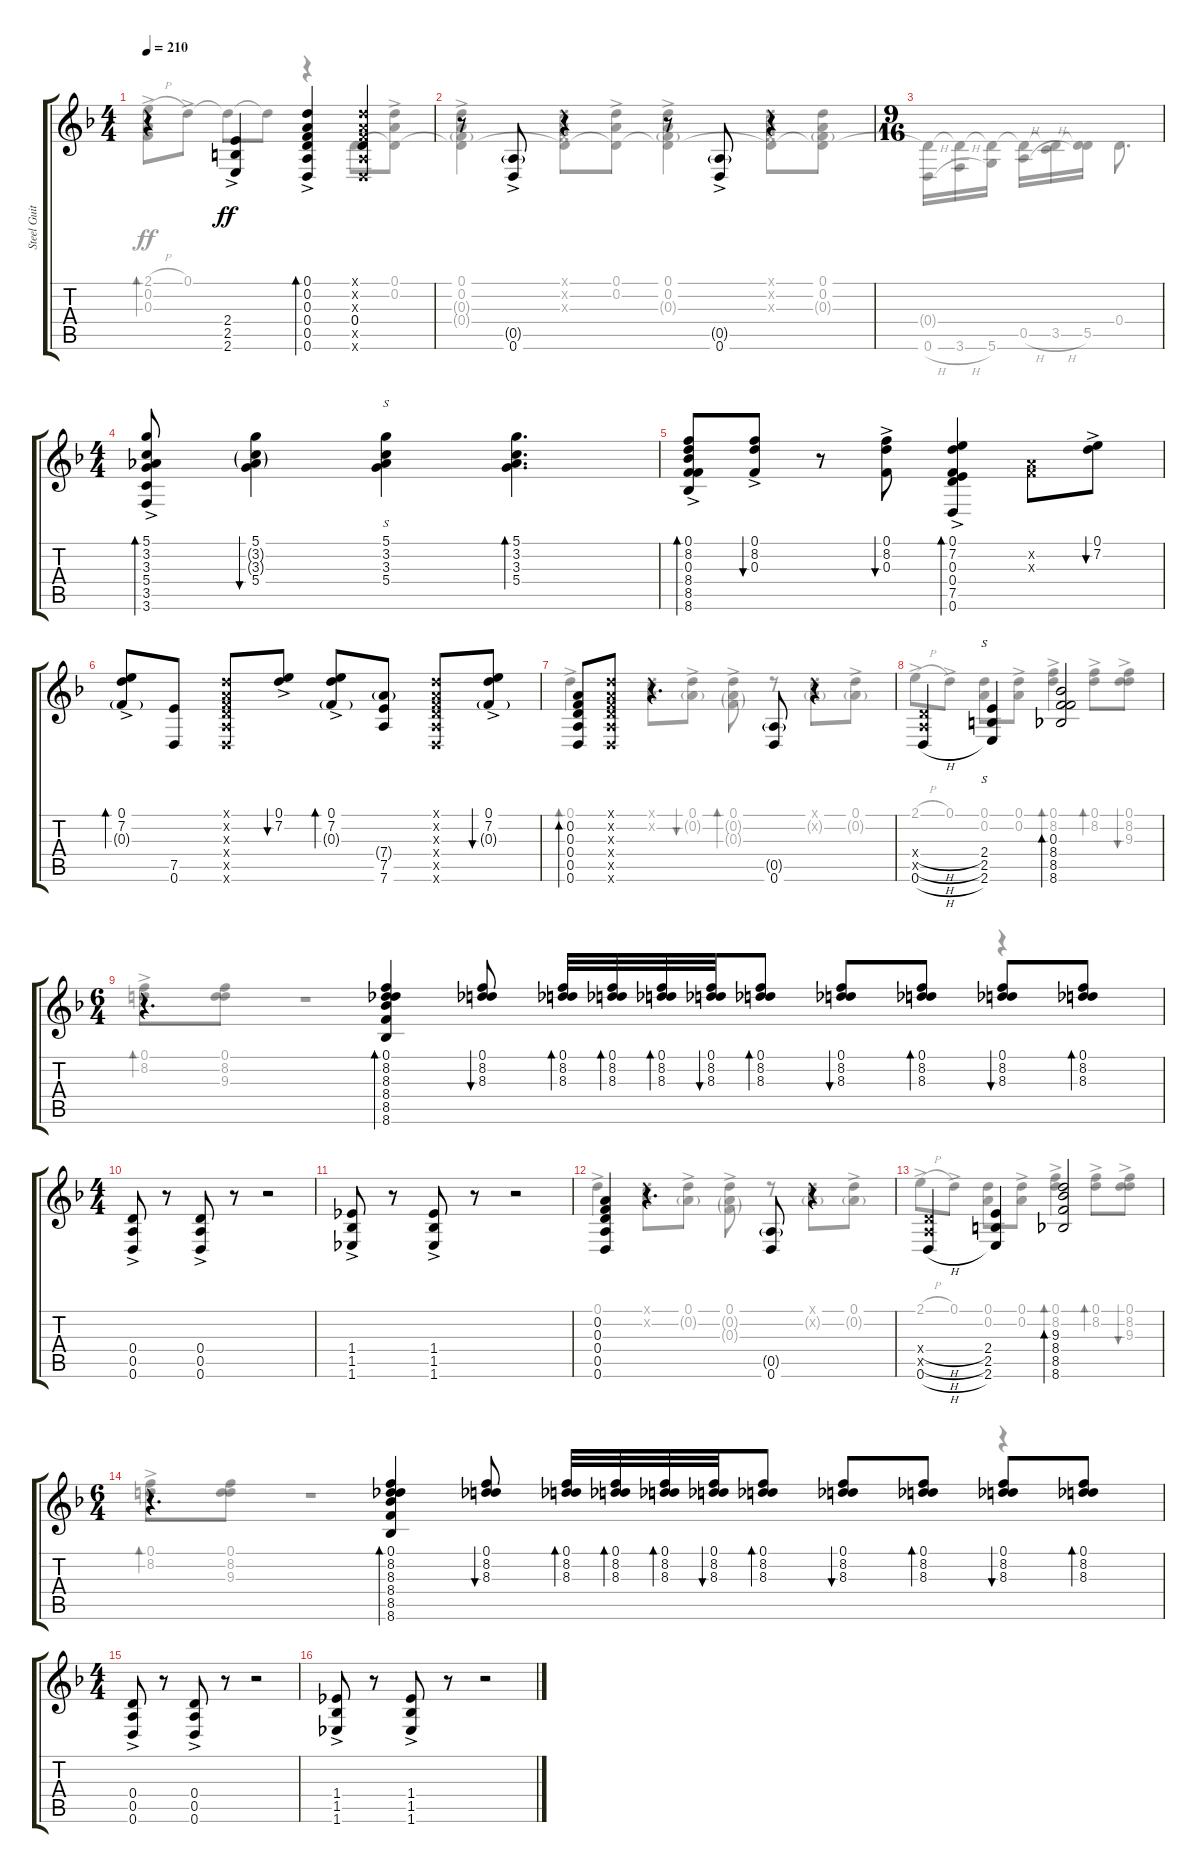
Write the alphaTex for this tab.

\track ("Steel Guitar" "Steel Guit") {instrument acousticguitarsteel}
\staff {score tabs}
\tuning (D4 A3 F3 D3 A2 D2) {hide}
\voice
\ts (4 4)
\tempo 210
\clef g2
\ks dminor
r.4{dy ff} (2.4{ac} 2.5 2.6{ac}).4 (0.1{ac} 0.2{ac} 0.3{ac} 0.4{ac} 0.5{ac} 0.6{ac}).4{bd 30} (0.1{x} 0.2{x} 0.3{x} 0.4 0.5{x} 0.6{x}).4 |
r.8 (0.5{g} 0.6{ac}).8 r.4 r.8 (0.5{g} 0.6{ac}).8 r.4 |
\ts (9 16)
|
\ts (4 4)
(5.1{ac} 3.2 3.3 5.4{ac} 3.5 3.6).8{bd 30} (5.1 3.2{g} 3.3{g} 5.4).4{bu 30} (5.1 3.2 3.3 5.4).4{s} (5.1 3.2 3.3 5.4).4{d bd 30} |
(0.1 8.2{ac} 0.3 8.4 8.5 8.6).8{bd 30} (0.1 8.2{ac} 0.3).8{bu 30} r.8 (0.1 8.2{ac} 0.3).8{bu 30} (0.1 7.2{ac} 0.3 0.4 7.5{ac} 0.6).4{bd 30} (0.2{x} 0.3{x}).8 (0.1 7.2{ac}).8{bu 30} |
(0.1 7.2{ac} 0.3{g}).8{bd 30} (7.5 0.6).8 (0.1{x} 0.2{x} 0.3{x} 0.4{x} 0.5{x} 0.6{x}).8 (0.1 7.2{ac}).8{bu 30} (0.1 7.2{ac} 0.3{g}).8{bd 30} (7.4{g} 7.5 7.6).8 (0.1{x} 0.2{x} 0.3{x} 0.4{x} 0.5{x} 0.6{x}).8 (0.1 7.2{ac} 0.3{g}).8{bu 30} |
(0.2 0.3 0.4 0.5 0.6).8{bd 30} (0.1{x} 0.2{x} 0.3{x} 0.4{x} 0.5{x} 0.6{x}).8 r.4{d} (0.5{g} 0.6).8 r.4 |
(0.4{h x} 0.5{h x} 0.6{h}).4 (2.4 2.5 2.6).4{s} (0.3 8.4 8.5 8.6).2{bd 30} |
\ts (6 4)
r.4{d} (0.1 8.2 8.3 8.4 8.5 8.6).4{bd 30} (0.1 8.2 8.3).8{bu 30} (0.1 8.2 8.3).32{bd 30} (0.1 8.2 8.3).32{bd 30} (0.1 8.2 8.3).32{bd 30} (0.1 8.2 8.3).32{bu 30} (0.1 8.2 8.3).8{bd 30} (0.1 8.2 8.3).8{bu 30} (0.1 8.2 8.3).8{bd 30} (0.1 8.2 8.3).8{bu 30} (0.1 8.2 8.3).8{bd 30} |
\ts (4 4)
(0.4 0.5{ac} 0.6{ac}).8 r.8 (0.4 0.5{ac} 0.6{ac}).8 r.8 r.2 |
(1.4 1.5{ac} 1.6{ac}).8 r.8 (1.4 1.5{ac} 1.6{ac}).8 r.8 r.2 |
(0.2 0.3 0.4 0.5 0.6).4 r.4{d} (0.5{g} 0.6).8 r.4 |
(0.4{h x} 0.5{h x} 0.6{h}).4 (2.4 2.5 2.6).4 (9.3 8.4 8.5 8.6).2{bd 30} |
\ts (6 4)
r.4{d} (0.1 8.2 8.3 8.4 8.5 8.6).4{bd 30} (0.1 8.2 8.3).8{bu 30} (0.1 8.2 8.3).32{bd 30} (0.1 8.2 8.3).32{bd 30} (0.1 8.2 8.3).32{bd 30} (0.1 8.2 8.3).32{bu 30} (0.1 8.2 8.3).8{bd 30} (0.1 8.2 8.3).8{bu 30} (0.1 8.2 8.3).8{bd 30} (0.1 8.2 8.3).8{bu 30} (0.1 8.2 8.3).8{bd 30} |
\ts (4 4)
(0.4 0.5{ac} 0.6{ac}).8 r.8 (0.4 0.5{ac} 0.6{ac}).8 r.8 r.2 |
(1.4 1.5{ac} 1.6{ac}).8 r.8 (1.4 1.5{ac} 1.6{ac}).8 r.8 r.2
\voice
\clef g2
\ottava regular
\simile none
\ks dminor
(2.1{h ac} 0.2 0.3).8{bd 30 dy ff} 0.1{ac}.8 0.1{t}.8 0.1{t}.8 r.4 0.4.8 (0.1{ac} 0.2 0.4{t}).8 |
(0.1{ac} 0.2 0.3{g} 0.4{t}).4 (0.1{x} 0.2{x} 0.3{x} 0.4{t}).8 (0.1{ac} 0.2 0.4{t}).8 (0.1{ac} 0.2 0.3{g} 0.4{t}).4 (0.1{x} 0.2{x} 0.3{x} 0.4{t}).8 (0.1 0.2 0.3{g} 0.4{t}).8 |
(0.4{t} 0.6{h}).16 (0.4{t} 3.6{h}).16 (0.4{t} 5.6).16 (0.4{t} 0.5{h}).16 (0.4{t} 3.5{h}).16 (0.4{t} 5.5).16 0.4.8{d} |
|
|
|
0.1{ac}.4{bd 30} (0.1{x} 0.2{x}).8 (0.1{ac} 0.2{g}).8{bu 30} (0.1{ac} 0.2{g} 0.3{g}).8{bd 30} r.8 (0.1{x} 0.2{g x}).8 (0.1{ac} 0.2{g}).8 |
2.1{h ac}.8 0.1{ac}.8 (0.1 0.2).8{s} (0.1{ac} 0.2).8 (0.1{ac} 8.2).4{bd 30} (0.1{ac} 8.2).8{bd 30} (0.1{ac} 8.2 9.3).8{bu 30} |
(0.1{ac} 8.2).8{bd 30} (0.1 8.2 9.3).8 r.1 r.4 |
|
|
0.1{ac}.4 (0.1{x} 0.2{x}).8 (0.1{ac} 0.2{g}).8 (0.1{ac} 0.2{g} 0.3{g}).8 r.8 (0.1{x} 0.2{g x}).8 (0.1{ac} 0.2{g}).8 |
2.1{h ac}.8 0.1{ac}.8 (0.1 0.2).8 (0.1{ac} 0.2).8 (0.1{ac} 8.2).4{bd 30} (0.1{ac} 8.2).8{bd 30} (0.1{ac} 8.2 9.3).8{bu 30} |
(0.1{ac} 8.2).8{bd 30} (0.1 8.2 9.3).8 r.1 r.4 |
|
